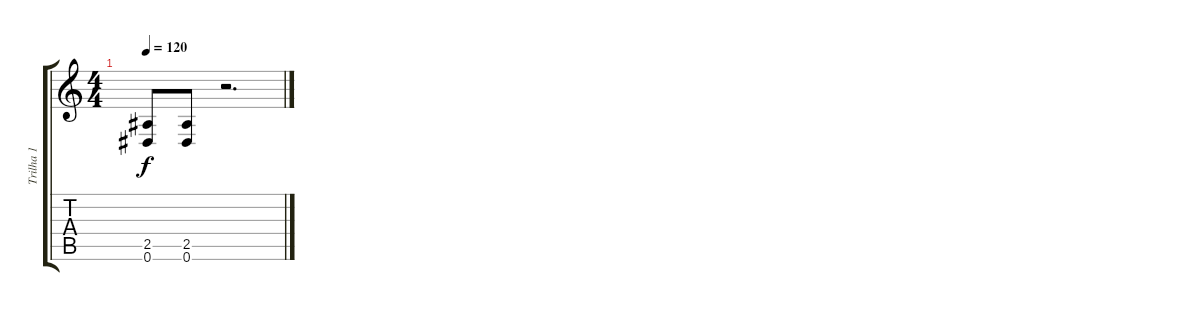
\track ("Trilha 1" "Trilha 1") {instrument distortionguitar}
\staff {score tabs}
\tuning (Eb4 Bb3 Gb3 Db3 Ab2 Eb2) {hide}
\ts (4 4)
\tempo 120
\clef g2
\ks c
(2.5 0.6).8{dy f} (2.5 0.6).8 r.2{d}
